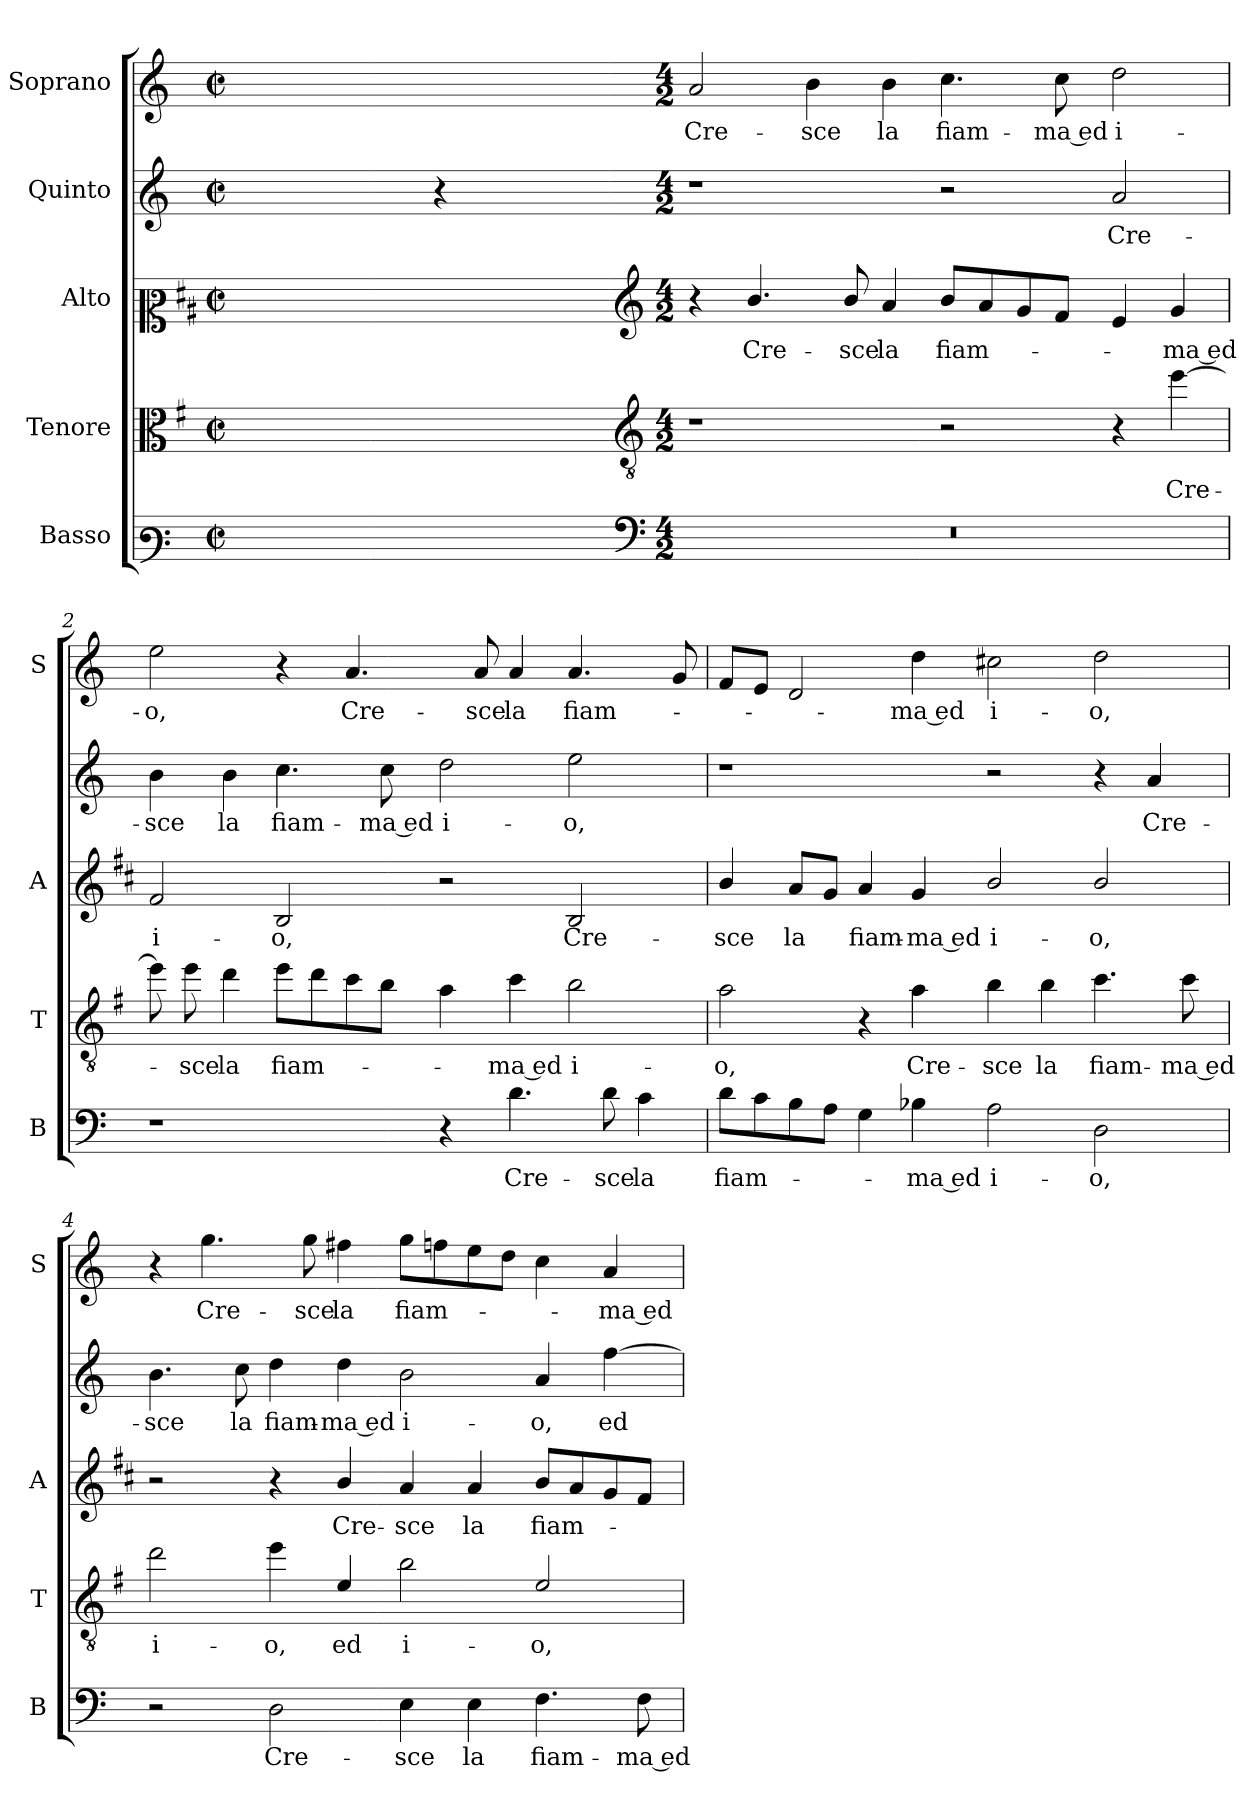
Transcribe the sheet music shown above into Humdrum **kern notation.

**kern	**text	**kern	**text	**kern	**text	**kern	**text	**kern	**text
*part5	*part5	*part4	*part4	*part3	*part3	*part2	*part2	*part1	*part1
*staff5	*staff5	*staff4	*staff4	*staff3	*staff3	*staff2	*staff2	*staff1	*staff1
*I"Basso	*	*I"Tenore	*	*I"Alto	*	*I"Quinto	*	*I"Soprano	*
*I'B	*	*I'T	*	*I'A	*	*	*	*I'S	*
*clefF3	*	*clefC3	*	*clefC2	*	*clefG2	*	*clefG2	*
*	*	*ITrd4c7	*	*ITrd1c2	*	*	*	*	*
*k[]	*	*k[]	*	*k[]	*	*k[]	*	*k[]	*
*C:	*	*C:	*	*C:	*	*C:	*	*C:	*
*M2/2	*	*M2/2	*	*M2/2	*	*M2/2	*	*M2/2	*
*met(c|)	*	*met(c|)	*	*met(c|)	*	*met(c|)	*	*met(c|)	*
=	=	=	=	=	=	=	=	=	=
1ryy	.	1ryy	.	1ryy	.	1ryy	.	1ryy	.
=1X-	=1X-	=1X-	=1X-	=1X-	=1X-	=1X-	=1X-	=1X-	=1X-
4ryy	.	4ryy	.	4ryy	.	4ryy	.	4ryy	.
4ryy	.	4ryy	.	4ryy	.	4r	.	4ryy	.
4ryy	.	4ryy	.	4ryy	.	4ryy	.	4ryy	.
4ryy	.	4ryy	.	4ryy	.	4ryy	.	4ryy	.
=1-	=1-	=1-	=1-	=1-	=1-	=1-	=1-	=1-	=1-
*clefF4	*	*clefGv2	*	*clefG2	*	*	*	*	*
*M4/2	*	*M4/2	*	*M4/2	*	*M4/2	*	*M4/2	*
!	!	!	!	!	!	!	!	!	!LO:LY:b
0r	.	1r	.	4r	.	1r	.	2a/	Cre-
!	!	!	!	!	!LO:LY:b	!	!	!	!
.	.	.	.	4.a/	Cre-	.	.	.	.
!	!	!	!	!	!	!	!	!	!LO:LY:b
.	.	.	.	.	.	.	.	4b\	-sce
!	!	!	!	!	!LO:LY:b	!	!	!	!
.	.	.	.	8a/	-sce	.	.	.	.
!	!	!	!	!	!LO:LY:b	!	!	!	!LO:LY:b
.	.	.	.	4g/	la	.	.	4b\	la
!	!	!	!	!	!LO:LY:b	!	!	!	!LO:LY:b
.	.	2r	.	8a/L	fiam-	2r	.	4.cc\	fiam-
.	.	.	.	8g/	.	.	.	.	.
.	.	.	.	8f/	.	.	.	.	.
!	!	!	!	!	!	!	!	!	!LO:LY:b
.	.	.	.	8e/J	.	.	.	8cc\	-ma ed
!	!	!	!	!	!	!	!LO:LY:b	!	!LO:LY:b
.	.	4r	.	4d/	.	2a/	Cre-	2dd\	i-
!	!	!	!LO:LY:b	!	!LO:LY:b	!	!	!	!
.	.	[4a\	Cre-	4f/	-ma ed	.	.	.	.
=2	=2	=2	=2	=2	=2	=2	=2	=2	=2
!	!	!	!	!	!LO:LY:b	!	!LO:LY:b	!	!LO:LY:b
1r	.	8a\]	.	2e/	i-	4b\	-sce	2ee\	-o,
!	!	!	!LO:LY:b	!	!	!	!	!	!
.	.	8a\	-sce	.	.	.	.	.	.
!	!	!	!LO:LY:b	!	!	!	!LO:LY:b	!	!
.	.	4g\	la	.	.	4b\	la	.	.
!	!	!	!LO:LY:b	!	!LO:LY:b	!	!LO:LY:b	!	!
.	.	8a\L	fiam-	2A/	-o,	4.cc\	fiam-	4r	.
.	.	8g\	.	.	.	.	.	.	.
!	!	!	!	!	!	!	!	!	!LO:LY:b
.	.	8f\	.	.	.	.	.	4.a/	Cre-
!	!	!	!	!	!	!	!LO:LY:b	!	!
.	.	8e\J	.	.	.	8cc\	-ma ed	.	.
!	!	!	!	!	!	!	!LO:LY:b	!	!
4r	.	4d\	.	2r	.	2dd\	i-	.	.
!	!	!	!	!	!	!	!	!	!LO:LY:b
.	.	.	.	.	.	.	.	8a/	-sce
!	!LO:LY:b	!	!LO:LY:b	!	!	!	!	!	!LO:LY:b
4.d\	Cre-	4f\	-ma ed	.	.	.	.	4a/	la
!	!	!	!LO:LY:b	!	!LO:LY:b	!	!LO:LY:b	!	!LO:LY:b
.	.	2e\	i-	2A/	Cre-	2ee\	-o,	4.a/	fiam-
!	!LO:LY:b	!	!	!	!	!	!	!	!
8d\	-sce	.	.	.	.	.	.	.	.
!	!LO:LY:b	!	!	!	!	!	!	!	!
4c\	la	.	.	.	.	.	.	.	.
.	.	.	.	.	.	.	.	8g/	.
=3	=3	=3	=3	=3	=3	=3	=3	=3	=3
!	!LO:LY:b	!	!LO:LY:b	!	!LO:LY:b	!	!	!	!
8d\L	fiam-	2d\	-o,	4a/	-sce	1r	.	8f/L	.
8c\	.	.	.	.	.	.	.	8e/J	.
!	!	!	!	!	!LO:LY:b	!	!	!	!
8B\	.	.	.	8g/L	la	.	.	2d/	.
8A\J	.	.	.	8f/J	.	.	.	.	.
!	!	!	!	!	!LO:LY:b	!	!	!	!
4G\	.	4r	.	4g/	fiam-	.	.	.	.
!	!LO:LY:b	!	!LO:LY:b	!	!LO:LY:b	!	!	!	!LO:LY:b
4B-X\	-ma ed	4d\	Cre-	4f/	-ma ed	.	.	4dd\	-ma ed
!	!LO:LY:b	!	!LO:LY:b	!	!LO:LY:b	!	!	!	!LO:LY:b
2A\	i-	4e\	-sce	2a/	i-	2r	.	2cc#X\	i-
!	!	!	!LO:LY:b	!	!	!	!	!	!
.	.	4e\	la	.	.	.	.	.	.
!	!LO:LY:b	!	!LO:LY:b	!	!LO:LY:b	!	!	!	!LO:LY:b
2D\	-o,	4.f\	fiam-	2a/	-o,	4r	.	2dd\	-o,
!	!	!	!	!	!	!	!LO:LY:b	!	!
.	.	.	.	.	.	4a/	Cre-	.	.
!	!	!	!LO:LY:b	!	!	!	!	!	!
.	.	8f\	-ma ed	.	.	.	.	.	.
!!LO:LB:g=z
=4	=4	=4	=4	=4	=4	=4	=4	=4	=4
!	!	!	!LO:LY:b	!	!	!	!LO:LY:b	!	!
2r	.	2g\	i-	2r	.	4.b\	-sce	4r	.
!	!	!	!	!	!	!	!	!	!LO:LY:b
.	.	.	.	.	.	.	.	4.gg\	Cre-
!	!	!	!	!	!	!	!LO:LY:b	!	!
.	.	.	.	.	.	8cc\	la	.	.
!	!LO:LY:b	!	!LO:LY:b	!	!	!	!LO:LY:b	!	!
2D\	Cre-	4a\	-o,	4r	.	4dd\	fiam-	.	.
!	!	!	!	!	!	!	!	!	!LO:LY:b
.	.	.	.	.	.	.	.	8gg\	-sce
!	!	!	!LO:LY:b	!	!LO:LY:b	!	!LO:LY:b	!	!LO:LY:b
.	.	4A/	ed	4a/	Cre-	4dd\	-ma ed	4ff#X\	la
!	!LO:LY:b	!	!LO:LY:b	!	!LO:LY:b	!	!LO:LY:b	!	!LO:LY:b
4E\	-sce	2e\	i-	4g/	-sce	2b\	i-	8gg\L	fiam-
.	.	.	.	.	.	.	.	8ffn\	.
!	!LO:LY:b	!	!	!	!LO:LY:b	!	!	!	!
4E\	la	.	.	4g/	la	.	.	8ee\	.
.	.	.	.	.	.	.	.	8dd\J	.
!	!LO:LY:b	!	!LO:LY:b	!	!LO:LY:b	!	!LO:LY:b	!	!
4.F\	fiam-	2A/	-o,	8a/L	fiam-	4a/	-o,	4cc\	.
.	.	.	.	8g/	.	.	.	.	.
!	!	!	!	!	!	!	!LO:LY:b	!	!LO:LY:b
.	.	.	.	8f/	.	[4ff\	ed	4a/	-ma ed
!	!LO:LY:b	!	!	!	!	!	!	!	!
8F\	-ma ed	.	.	8e/J	.	.	.	.	.
=	=	=	=	=	=	=	=	=	=
*-	*-	*-	*-	*-	*-	*-	*-	*-	*-
